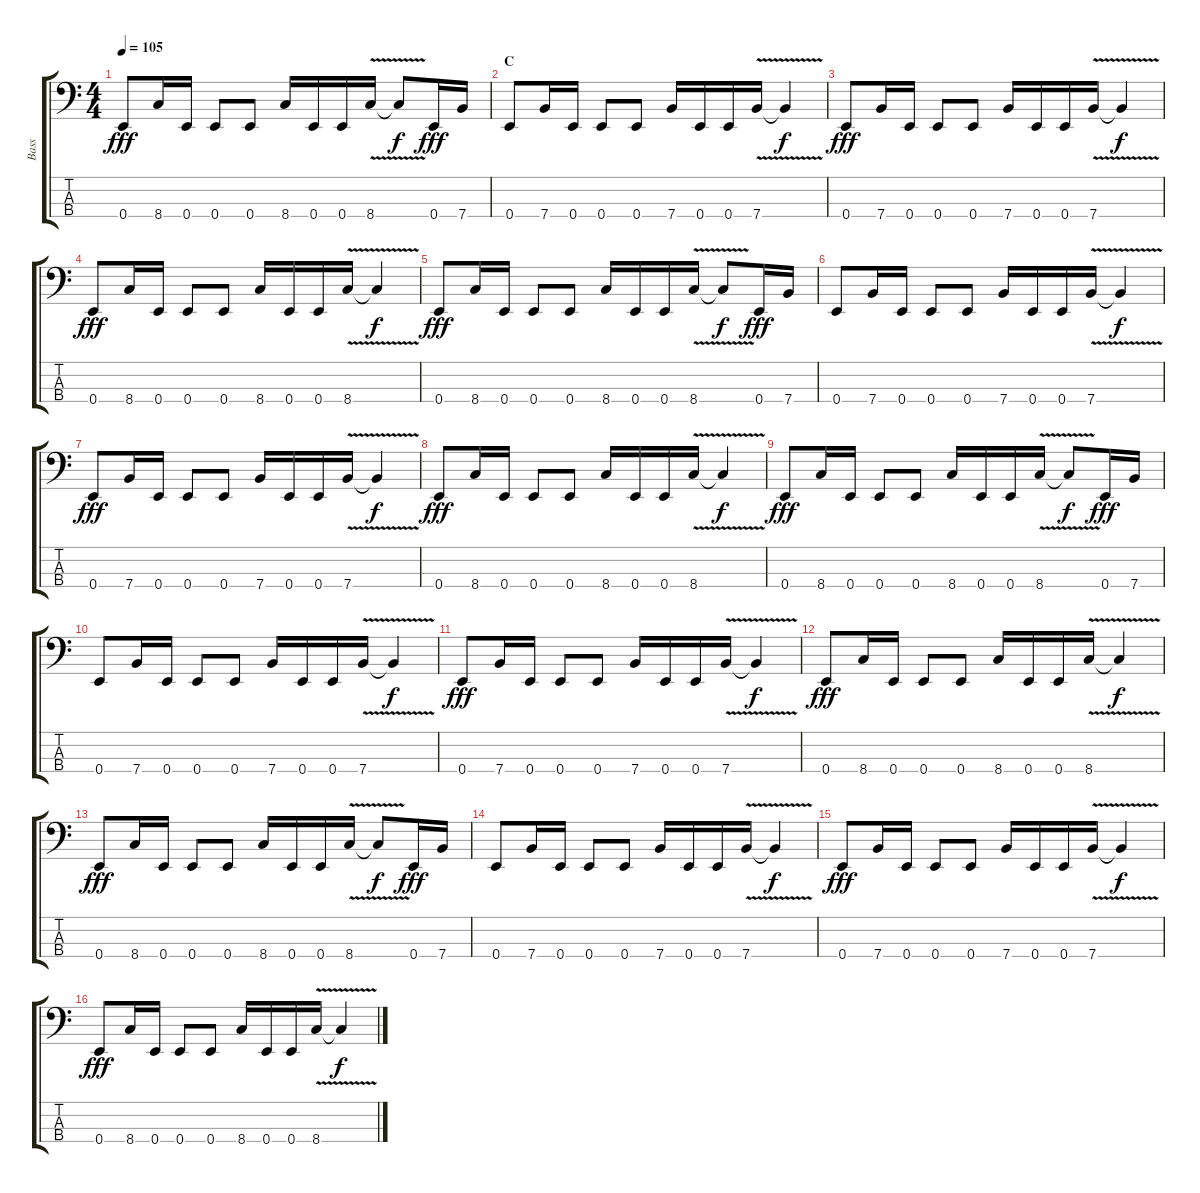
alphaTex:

\track ("Bass" "Bass") {instrument electricbassfinger}
\staff {score tabs}
\tuning (G2 D2 A1 E1) {hide}
\ts (4 4)
\tempo 105
\clef f4
\ks c
0.4.8{dy fff} 8.4.16 0.4.16 0.4.8 0.4.8 8.4.16 0.4.16 0.4.16 8.4{v}.16 8.4{t}.8{dy f} 0.4.16{dy fff} 7.4.16 |
\section ("" "C")
0.4.8 7.4.16 0.4.16 0.4.8 0.4.8 7.4.16 0.4.16 0.4.16 7.4{v}.16 7.4{t}.4{dy f} |
0.4.8{dy fff} 7.4.16 0.4.16 0.4.8 0.4.8 7.4.16 0.4.16 0.4.16 7.4{v}.16 7.4{t}.4{dy f} |
0.4.8{dy fff} 8.4.16 0.4.16 0.4.8 0.4.8 8.4.16 0.4.16 0.4.16 8.4{v}.16 8.4{t}.4{dy f} |
0.4.8{dy fff} 8.4.16 0.4.16 0.4.8 0.4.8 8.4.16 0.4.16 0.4.16 8.4{v}.16 8.4{t}.8{dy f} 0.4.16{dy fff} 7.4.16 |
0.4.8 7.4.16 0.4.16 0.4.8 0.4.8 7.4.16 0.4.16 0.4.16 7.4{v}.16 7.4{t}.4{dy f} |
0.4.8{dy fff} 7.4.16 0.4.16 0.4.8 0.4.8 7.4.16 0.4.16 0.4.16 7.4{v}.16 7.4{t}.4{dy f} |
0.4.8{dy fff} 8.4.16 0.4.16 0.4.8 0.4.8 8.4.16 0.4.16 0.4.16 8.4{v}.16 8.4{t}.4{dy f} |
0.4.8{dy fff} 8.4.16 0.4.16 0.4.8 0.4.8 8.4.16 0.4.16 0.4.16 8.4{v}.16 8.4{t}.8{dy f} 0.4.16{dy fff} 7.4.16 |
0.4.8 7.4.16 0.4.16 0.4.8 0.4.8 7.4.16 0.4.16 0.4.16 7.4{v}.16 7.4{t}.4{dy f} |
0.4.8{dy fff} 7.4.16 0.4.16 0.4.8 0.4.8 7.4.16 0.4.16 0.4.16 7.4{v}.16 7.4{t}.4{dy f} |
0.4.8{dy fff} 8.4.16 0.4.16 0.4.8 0.4.8 8.4.16 0.4.16 0.4.16 8.4{v}.16 8.4{t}.4{dy f} |
0.4.8{dy fff} 8.4.16 0.4.16 0.4.8 0.4.8 8.4.16 0.4.16 0.4.16 8.4{v}.16 8.4{t}.8{dy f} 0.4.16{dy fff} 7.4.16 |
0.4.8 7.4.16 0.4.16 0.4.8 0.4.8 7.4.16 0.4.16 0.4.16 7.4{v}.16 7.4{t}.4{dy f} |
0.4.8{dy fff} 7.4.16 0.4.16 0.4.8 0.4.8 7.4.16 0.4.16 0.4.16 7.4{v}.16 7.4{t}.4{dy f} |
0.4.8{dy fff} 8.4.16 0.4.16 0.4.8 0.4.8 8.4.16 0.4.16 0.4.16 8.4{v}.16 8.4{t}.4{dy f}
